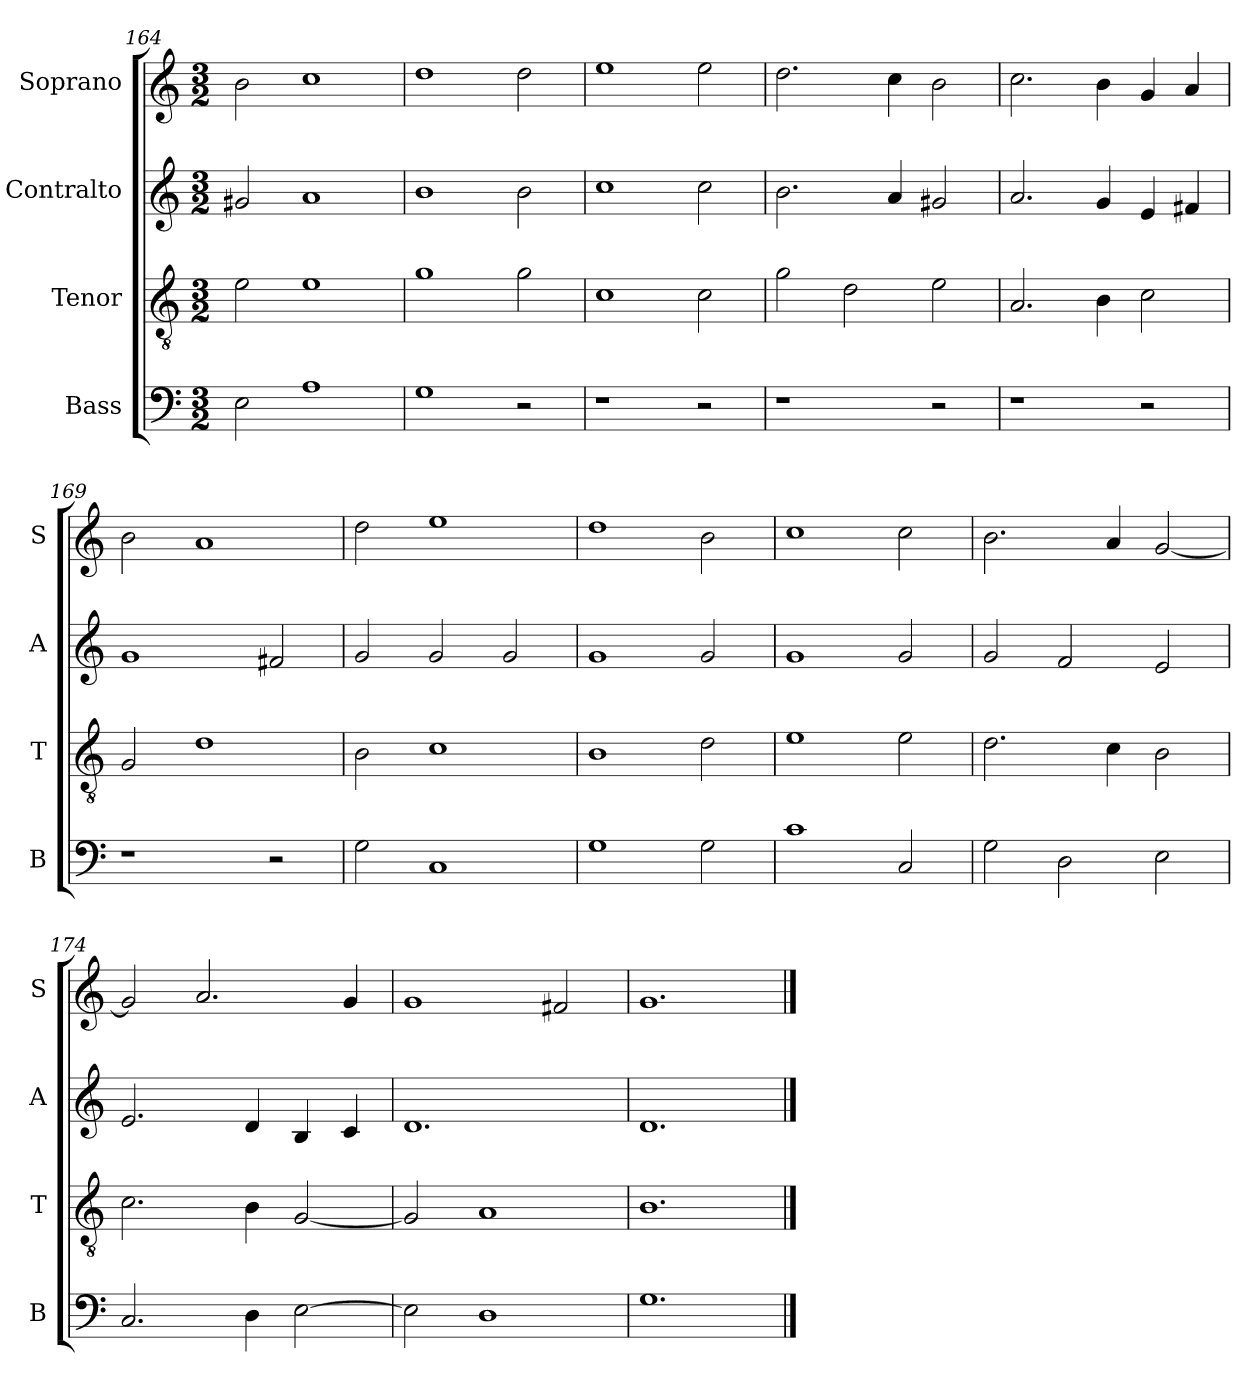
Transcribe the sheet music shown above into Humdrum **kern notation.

**kern	**kern	**kern	**kern
*part4	*part3	*part2	*part1
*staff4	*staff3	*staff2	*staff1
*I"Bass	*I"Tenor	*I"Contralto	*I"Soprano
*I'B	*I'T	*I'A	*I'S
*clefF4	*clefGv2	*clefG2	*clefG2
*k[]	*k[]	*k[]	*k[]
*G:mix	*G:mix	*G:mix	*G:mix
*M3/2	*M3/2	*M3/2	*M3/2
=164	=164	=164	=164
2E	2e	2g#X	2b
1A	1e	1a	1cc
=165	=165	=165	=165
1G	1g	1b	1dd
2r	2g	2b	2dd
=166	=166	=166	=166
1r	1c	1cc	1ee
2r	2c	2cc	2ee
=167	=167	=167	=167
1r	2g	2.b	2.dd
.	2d	.	.
.	.	4a	4cc
2r	2e	2g#X	2b
=168	=168	=168	=168
1r	2.A	2.a	2.cc
.	4B	4g	4b
2r	2c	4e	4g
.	.	4f#X	4a
=169	=169	=169	=169
1r	2G	1g	2b
.	1d	.	1a
2r	.	2f#X	.
=170	=170	=170	=170
2G	2B	2g	2dd
1C	1c	2g	1ee
.	.	2g	.
=171	=171	=171	=171
1G	1B	1g	1dd
2G	2d	2g	2b
=172	=172	=172	=172
1c	1e	1g	1cc
2C	2e	2g	2cc
=173	=173	=173	=173
2G	2.d	2g	2.b
2D	.	2f	.
.	4c	.	4a
2E	2B	2e	[2g
=174	=174	=174	=174
2.C	2.c	2.e	2g]
.	.	.	2.a
4D	4B	4d	.
[2E	[2G	4B	.
.	.	4c	4g
=175	=175	=175	=175
2E]	2G]	1.d	1g
1D	1A	.	.
.	.	.	2f#X
=176	=176	=176	=176
1.G	1.B	1.d	1.g
==	==	==	==
*-	*-	*-	*-
